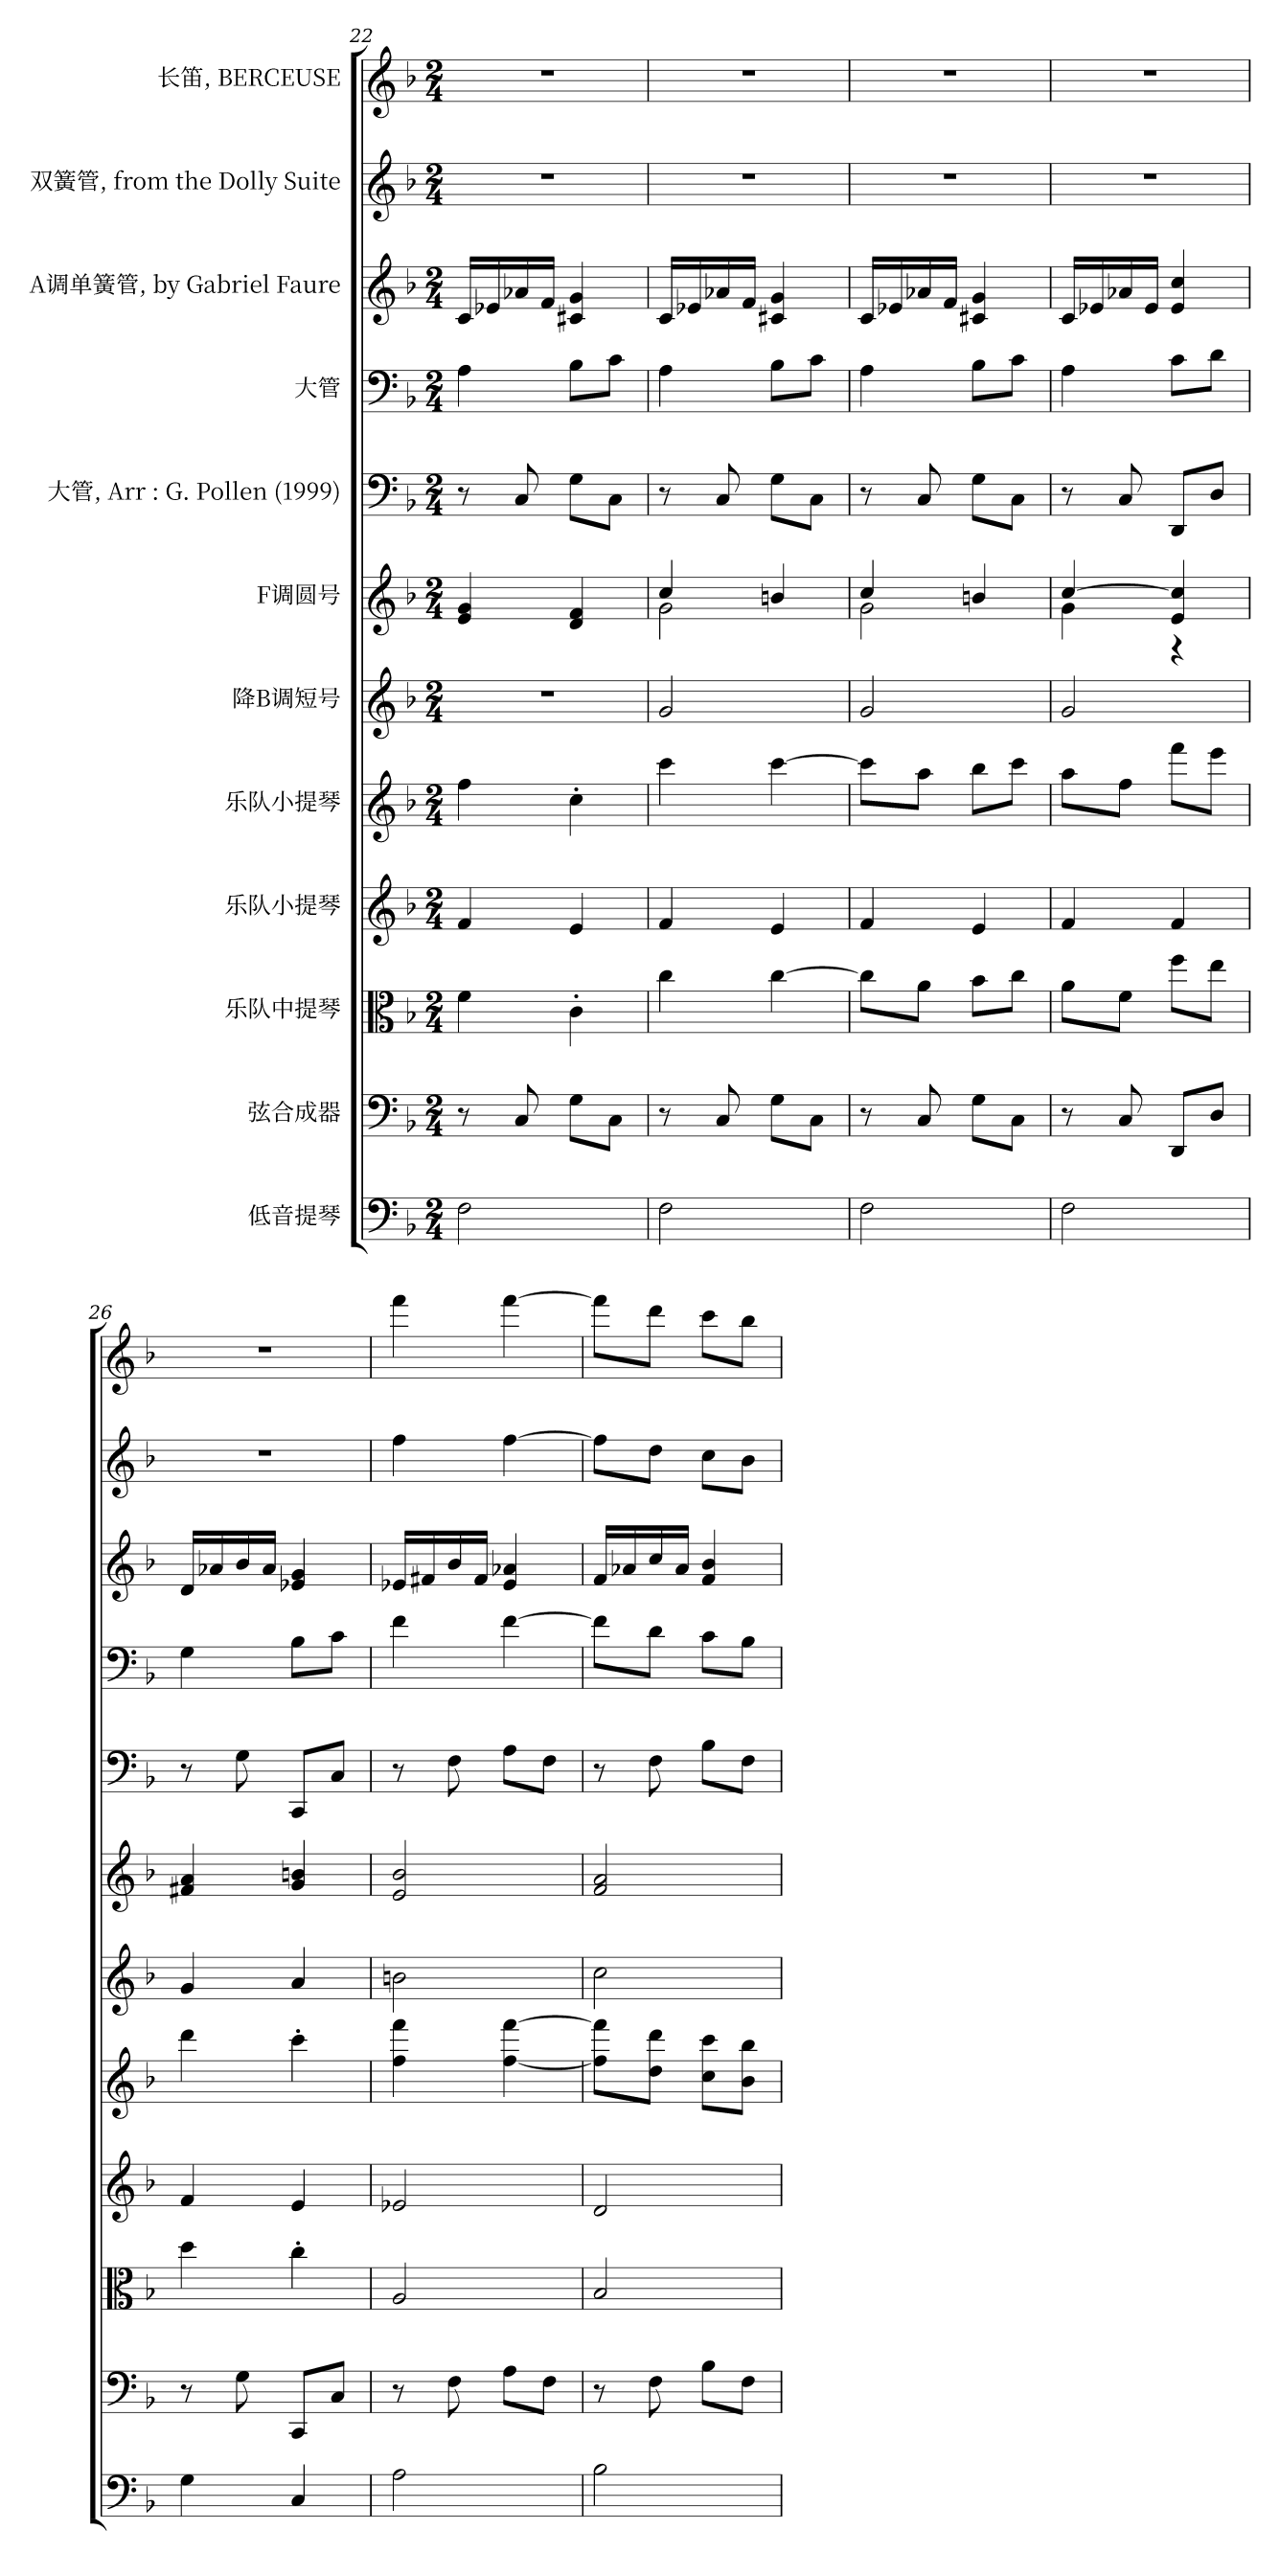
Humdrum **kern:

**kern	**kern	**kern	**kern	**kern	**kern	**kern	**kern	**kern	**kern	**kern	**kern
*part12	*part11	*part10	*part9	*part8	*part7	*part6	*part5	*part4	*part3	*part2	*part1
*staff12	*staff11	*staff10	*staff9	*staff8	*staff7	*staff6	*staff5	*staff4	*staff3	*staff2	*staff1
*I"低音提琴	*I"弦合成器	*I"乐队中提琴	*I"乐队小提琴	*I"乐队小提琴	*I"降B调短号	*I"F调圆号	*I"大管, Arr : G. Pollen (1999)	*I"大管	*I"A调单簧管, by Gabriel Faure	*I"双簧管, from the Dolly Suite	*I"长笛, BERCEUSE
!!LO:PB:g=z
*clefF4	*clefF4	*clefC3	*clefG2	*clefG2	*clefG2	*clefG2	*clefF4	*clefF4	*clefG2	*clefG2	*clefG2
*ITrd7c12	*	*	*	*	*ITrd1c2	*ITrd4c7	*	*	*ITrd2c3	*	*
*k[b-]	*k[b-]	*k[b-]	*k[b-]	*k[b-]	*k[b-e-a-]	*k[b-e-]	*k[b-]	*k[b-]	*k[f#c#]	*k[b-]	*k[b-]
*M2/4	*M2/4	*M2/4	*M2/4	*M2/4	*M2/4	*M2/4	*M2/4	*M2/4	*M2/4	*M2/4	*M2/4
=22	=22	=22	=22	=22	=22	=22	=22	=22	=22	=22	=22
2FF\	8r	4f\	4f/	4ff\	2r	4A/ 4c/	8r	4A\	16A/LL	2r	2r
.	.	.	.	.	.	.	.	.	16cn/	.	.
.	8C/	.	.	.	.	.	8C/	.	16fn/	.	.
.	.	.	.	.	.	.	.	.	16d/JJ	.	.
.	8G\L	4c'\	4e/	4cc'\	.	4G/ 4B-/	8G\L	8B-\L	4A#X/ 4e/	.	.
.	8C\J	.	.	.	.	.	8C\J	8c\J	.	.	.
=23	=23	=23	=23	=23	=23	=23	=23	=23	=23	=23	=23
*	*	*	*	*	*	*^	*	*	*	*	*
2FF\	8r	4cc\	4f/	4ccc\	2f/	4f/	2c\	8r	4A\	16A/LL	2r	2r
.	.	.	.	.	.	.	.	.	.	16cn/	.	.
.	8C/	.	.	.	.	.	.	8C/	.	16fn/	.	.
.	.	.	.	.	.	.	.	.	.	16d/JJ	.	.
.	8G\L	[4cc\	4e/	[4ccc\	.	4en/	.	8G\L	8B-\L	4A#X/ 4e/	.	.
.	8C\J	.	.	.	.	.	.	8C\J	8c\J	.	.	.
=24	=24	=24	=24	=24	=24	=24	=24	=24	=24	=24	=24	=24
2FF\	8r	8cc\L]	4f/	8ccc\L]	2f/	4f/	2c\	8r	4A\	16A/LL	2r	2r
.	.	.	.	.	.	.	.	.	.	16cn/	.	.
.	8C/	8a\J	.	8aa\J	.	.	.	8C/	.	16fn/	.	.
.	.	.	.	.	.	.	.	.	.	16d/JJ	.	.
.	8G\L	8b-\L	4e/	8bb-\L	.	4en/	.	8G\L	8B-\L	4A#X/ 4e/	.	.
.	8C\J	8cc\J	.	8ccc\J	.	.	.	8C\J	8c\J	.	.	.
=25	=25	=25	=25	=25	=25	=25	=25	=25	=25	=25	=25	=25
2FF\	8r	8a\L	4f/	8aa\L	2f/	[4f/	4c\	8r	4A\	16A/LL	2r	2r
.	.	.	.	.	.	.	.	.	.	16cn/	.	.
.	8C/	8f\J	.	8ff\J	.	.	.	8C/	.	16fn/	.	.
.	.	.	.	.	.	.	.	.	.	16c/JJ	.	.
.	8DD/L	8ff\L	4f/	8fff\L	.	4A/ 4f/]	4r	8DD/L	8c\L	4c/ 4a/	.	.
.	8D/J	8ee\J	.	8eee\J	.	.	.	8D/J	8d\J	.	.	.
*	*	*	*	*	*	*v	*v	*	*	*	*	*
!!LO:PB:g=z
=26	=26	=26	=26	=26	=26	=26	=26	=26	=26	=26	=26
4GG\	8r	4dd\	4f/	4ddd\	4f/	4Bn/ 4d/	8r	4G\	16B/LL	2r	2r
.	.	.	.	.	.	.	.	.	16fn/	.	.
.	8G\	.	.	.	.	.	8G\	.	16g/	.	.
.	.	.	.	.	.	.	.	.	16f/JJ	.	.
4CC/	8CC/L	4cc'\	4e/	4ccc'\	4g/	4c/ 4en/	8CC/L	8B-\L	4cn/ 4e/	.	.
.	8C/J	.	.	.	.	.	8C/J	8c\J	.	.	.
=27	=27	=27	=27	=27	=27	=27	=27	=27	=27	=27	=27
*	*	*	*	*	*	*	*	*	*	*	*MM60
2AA\	8r	2A/	2e-X/	4ff\ 4fff\	2an\	2A/ 2e-/	8r	4f\	16cn/LL	4ff\	4fff\
.	.	.	.	.	.	.	.	.	16d#X/	.	.
.	8F\	.	.	.	.	.	8F\	.	16g/	.	.
.	.	.	.	.	.	.	.	.	16d#/JJ	.	.
.	8A\L	.	.	[4ff\ [4fff\	.	.	8A\L	[4f\	4c/ 4fn/	[4ff\	[4fff\
.	8F\J	.	.	.	.	.	8F\J	.	.	.	.
=28	=28	=28	=28	=28	=28	=28	=28	=28	=28	=28	=28
2BB-\	8r	2B-/	2d/	8ff\] 8fff\]L	2b-\	2B-/ 2d/	8r	8f\L]	16d/LL	8ff\L]	8fff\L]
.	.	.	.	.	.	.	.	.	16fn/	.	.
.	8F\	.	.	8dd\ 8ddd\J	.	.	8F\	8d\J	16a/	8dd\J	8ddd\J
.	.	.	.	.	.	.	.	.	16f/JJ	.	.
.	8B-\L	.	.	8cc\ 8ccc\L	.	.	8B-\L	8c\L	4d/ 4g/	8cc\L	8ccc\L
.	8F\J	.	.	8b-\ 8bb-\J	.	.	8F\J	8B-\J	.	8b-\J	8bb-\J
=	=	=	=	=	=	=	=	=	=	=	=
*-	*-	*-	*-	*-	*-	*-	*-	*-	*-	*-	*-
